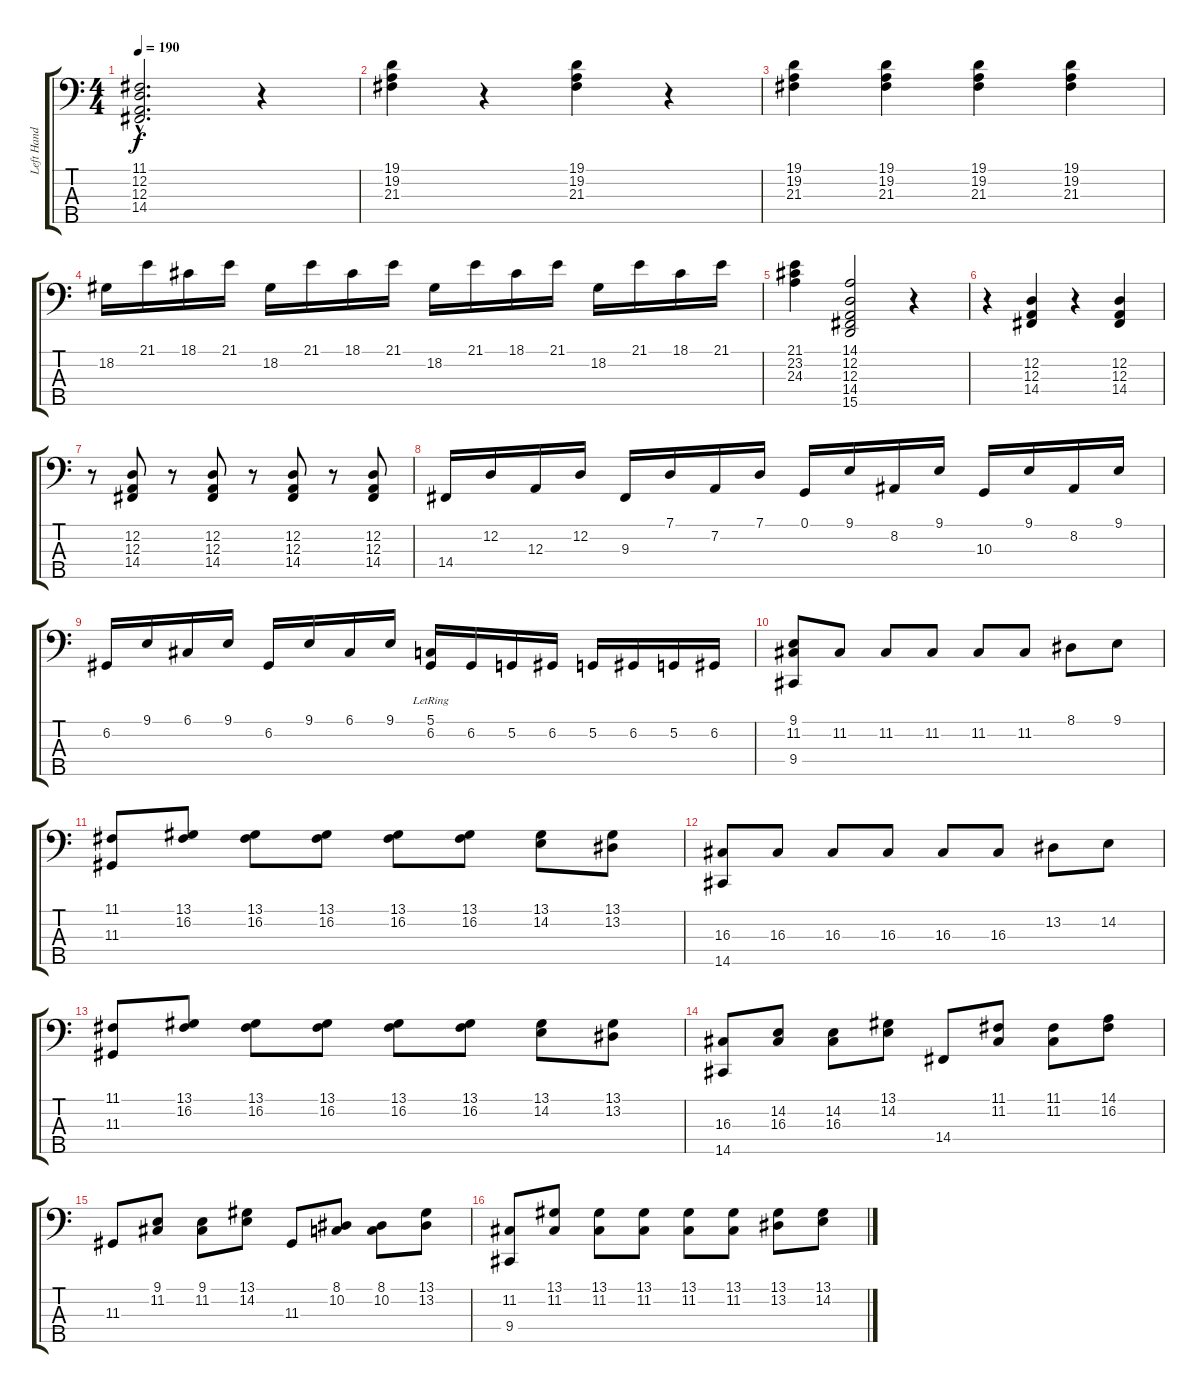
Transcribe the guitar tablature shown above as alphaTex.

\track ("Left Hand" "Left Hand") {instrument acousticgrandpiano}
\staff {score tabs}
\tuning (G2 D2 A1 E1 B0) {hide}
\ts (4 4)
\tempo 190
\clef f4
\ks c
(11.1{hac} 12.2{hac} 12.3{hac} 14.4{hac}).2{d dy f} r.4 |
(19.1 19.2 21.3).4 r.4 (19.1 19.2 21.3).4 r.4 |
(19.1 19.2 21.3).4 (19.1 19.2 21.3).4 (19.1 19.2 21.3).4 (19.1 19.2 21.3).4 |
18.2.16 21.1.16 18.1.16 21.1.16 18.2.16 21.1.16 18.1.16 21.1.16 18.2.16 21.1.16 18.1.16 21.1.16 18.2.16 21.1.16 18.1.16 21.1.16 |
(21.1 23.2 24.3).4 (14.1 12.2 12.3 14.4 15.5).2 r.4 |
r.4 (12.2 12.3 14.4).4 r.4 (12.2 12.3 14.4).4 |
r.8 (12.2 12.3 14.4).8 r.8 (12.2 12.3 14.4).8 r.8 (12.2 12.3 14.4).8 r.8 (12.2 12.3 14.4).8 |
14.4.16 12.2.16 12.3.16 12.2.16 9.3.16 7.1.16 7.2.16 7.1.16 0.1.16 9.1.16 8.2.16 9.1.16 10.3.16 9.1.16 8.2.16 9.1.16 |
6.2.16 9.1.16 6.1.16 9.1.16 6.2.16 9.1.16 6.1.16 9.1.16 (5.1{lr} 6.2).16 6.2.16 5.2.16 6.2.16 5.2.16 6.2.16 5.2.16 6.2.16 |
(9.1 11.2 9.4).8 11.2.8 11.2.8 11.2.8 11.2.8 11.2.8 8.1.8 9.1.8 |
(11.1 11.3).8 (13.1 16.2).8 (13.1 16.2).8 (13.1 16.2).8 (13.1 16.2).8 (13.1 16.2).8 (13.1 14.2).8 (13.1 13.2).8 |
(16.3 14.5).8 16.3.8 16.3.8 16.3.8 16.3.8 16.3.8 13.2.8 14.2.8 |
(11.1 11.3).8 (13.1 16.2).8 (13.1 16.2).8 (13.1 16.2).8 (13.1 16.2).8 (13.1 16.2).8 (13.1 14.2).8 (13.1 13.2).8 |
(16.3 14.5).8 (14.2 16.3).8 (14.2 16.3).8 (13.1 14.2).8 14.4.8 (11.1 11.2).8 (11.1 11.2).8 (14.1 16.2).8 |
11.3.8 (9.1 11.2).8 (9.1 11.2).8 (13.1 14.2).8 11.3.8 (8.1 10.2).8 (8.1 10.2).8 (13.1 13.2).8 |
(11.2 9.4).8 (13.1 11.2).8 (13.1 11.2).8 (13.1 11.2).8 (13.1 11.2).8 (13.1 11.2).8 (13.1 13.2).8 (13.1 14.2).8
